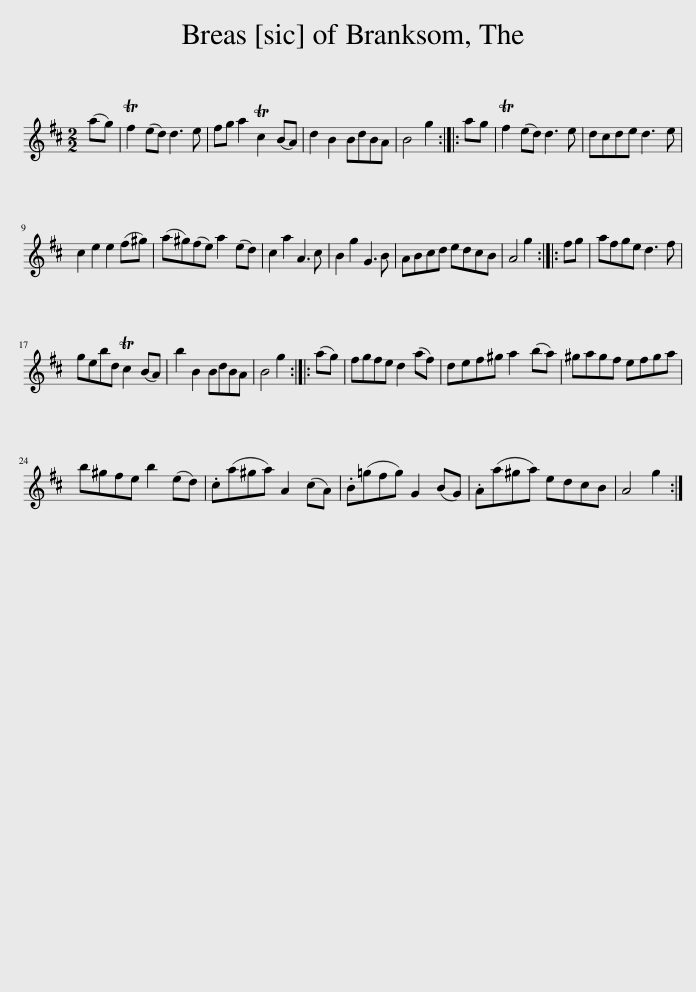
X:1
L:1/8
M:2/2
I:linebreak $
K:D
V:1 treble
V:1
 (ag) | Tf2 (ed) d3 e | fg a2 Tc2 (BA) | d2 B2 BdBA | B4 g2 :: %5
 ag | Tf2 (ed) d3 e | dcde d3 e |$ c2 e2 e2 (f^g) | (a^g)(fe) a2 (ed) | %10
 c2 a2 A3 c | B2 g2 G3 B | ABcd edcB | A4 g2 :: fg | %15
 afge d3 f |$ gebd Tc2 (BA) | b2 B2 BdBA | B4 g2 :: (ag) | %20
 fgfe d2 (af) | def^g a2 (ba) | ^gagf efga |$ b^gfe b2 (ed) | .c(a^ga) A2 (cA) | %25
 .B(=gfg) G2 (BG) | .A(a^ga) edcB | A4 g2 :| %28
